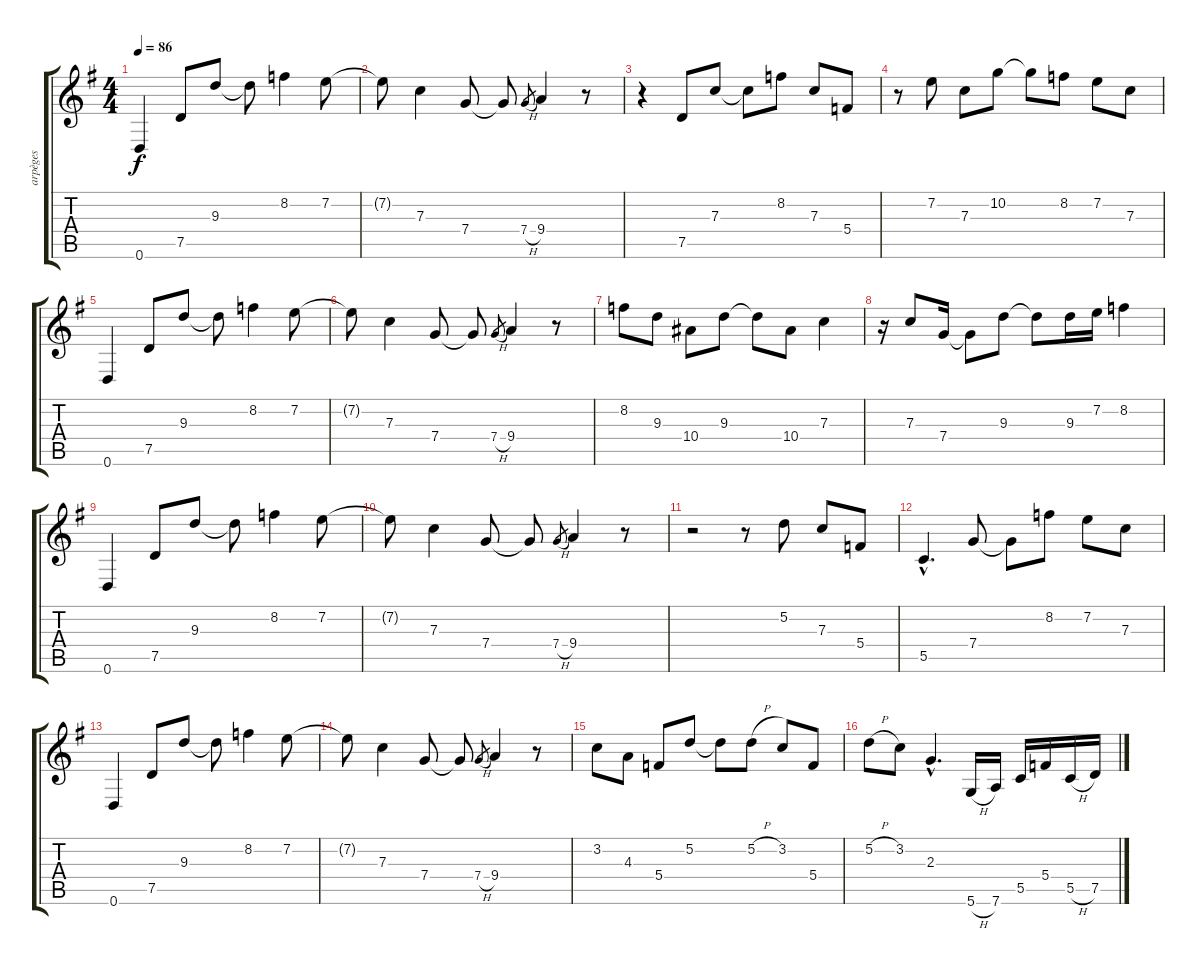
\track ("arpèges" "arpèges") {instrument overdrivenguitar}
\staff {score tabs}
\tuning (D4 A3 F3 C3 G2 D2) {hide}
\ts (4 4)
\tempo 86
\clef g2
\ks g
0.6.4{dy f instrument overdrivenguitar} 7.5.8 9.3.8 9.3{t}.8 8.2.4 7.2.8 |
7.2{t}.8 7.3.4 7.4.8 7.4{t}.8 7.4{h}.8{gr} 9.4.4 r.8 |
r.4 7.5.8 7.3.8 7.3{t}.8 8.2.8 7.3.8 5.4.8 |
r.8 7.2.8 7.3.8 10.2.8 10.2{t}.8 8.2.8 7.2.8 7.3.8 |
0.6.4 7.5.8 9.3.8 9.3{t}.8 8.2.4 7.2.8 |
7.2{t}.8 7.3.4 7.4.8 7.4{t}.8 7.4{h}.8{gr} 9.4.4 r.8 |
8.2.8 9.3.8 10.4.8 9.3.8 9.3{t}.8 10.4.8 7.3.4 |
r.16 7.3.8 7.4.16 7.4{t}.8 9.3.8 9.3{t}.8 9.3.16 7.2.16 8.2.4 |
0.6.4 7.5.8 9.3.8 9.3{t}.8 8.2.4 7.2.8 |
7.2{t}.8 7.3.4 7.4.8 7.4{t}.8 7.4{h}.8{gr} 9.4.4 r.8 |
r.2 r.8 5.2.8 7.3.8 5.4.8 |
5.5{hac}.4{d} 7.4.8 7.4{t}.8 8.2.8 7.2.8 7.3.8 |
0.6.4 7.5.8 9.3.8 9.3{t}.8 8.2.4 7.2.8 |
7.2{t}.8 7.3.4 7.4.8 7.4{t}.8 7.4{h}.8{gr} 9.4.4 r.8 |
3.2.8 4.3.8 5.4.8 5.2.8 5.2{t}.8 5.2{h}.8 3.2.8 5.4.8 |
5.2{h}.8 3.2.8 2.3{hac}.4{d} 5.6{h}.16 7.6.16 5.5.16 5.4.16 5.5{h}.16 7.5.16
